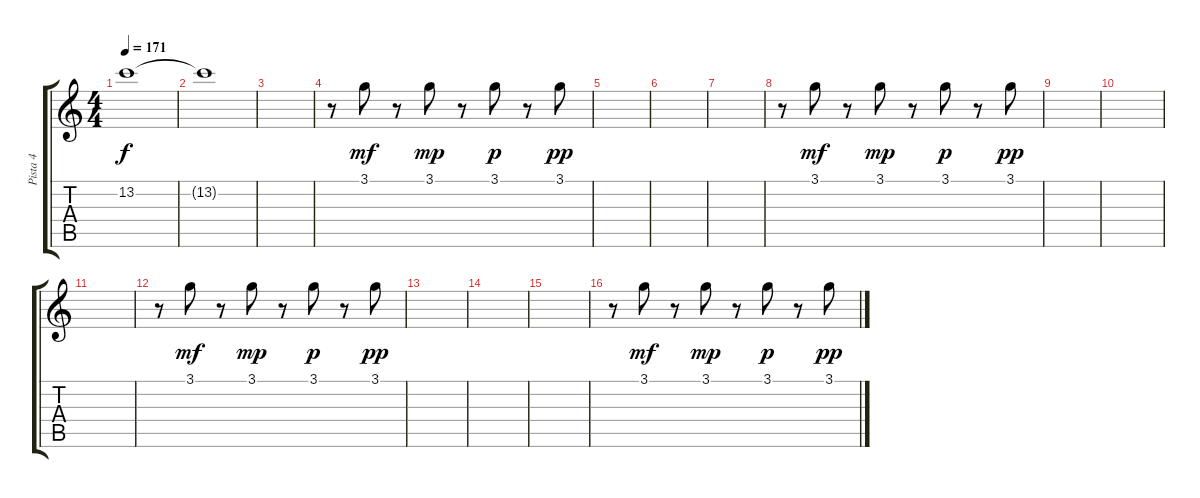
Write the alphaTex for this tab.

\track ("Pista 4" "Pista 4") {instrument distortionguitar}
\staff {score tabs}
\tuning (E4 B3 G3 D3 A2 E2) {hide}
\ts (4 4)
\tempo 171
\clef g2
\ks c
13.2{t}.1{dy f volume 0} |
13.2{t}.1 |
|
r.8 3.1.8{dy mf} r.8 3.1.8{dy mp} r.8 3.1.8{dy p} r.8 3.1.8{dy pp} |
|
|
|
r.8 3.1.8{dy mf} r.8 3.1.8{dy mp} r.8 3.1.8{dy p} r.8 3.1.8{dy pp} |
|
|
|
r.8 3.1.8{dy mf} r.8 3.1.8{dy mp} r.8 3.1.8{dy p} r.8 3.1.8{dy pp} |
|
|
|
r.8 3.1.8{dy mf} r.8 3.1.8{dy mp} r.8 3.1.8{dy p} r.8 3.1.8{dy pp}
